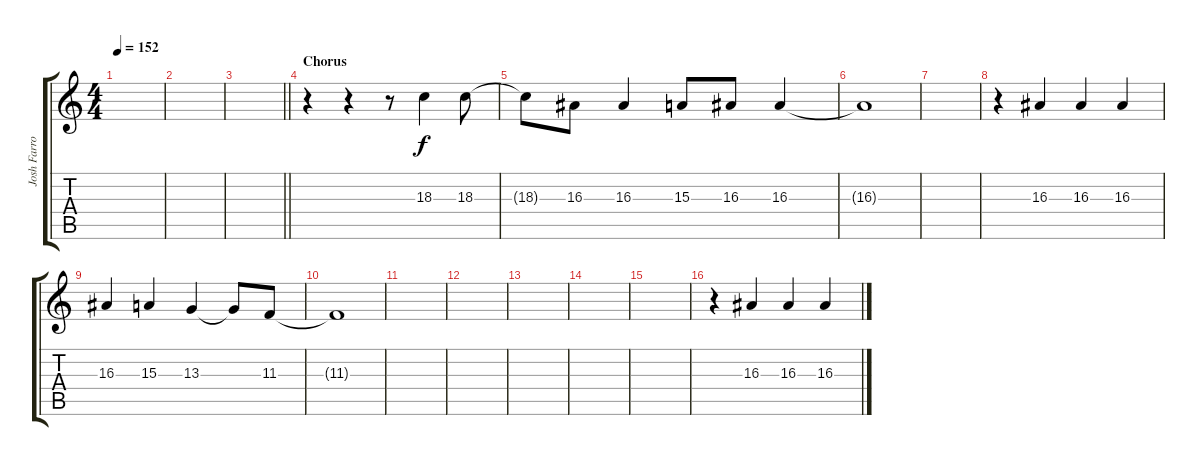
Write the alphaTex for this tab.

\track ("Josh Farro - Vocals" "Josh Farro") {mute instrument clarinet}
\staff {score tabs}
\tuning (Eb4 Bb3 Gb3 Db3 Ab2 Db2) {hide}
\ts (4 4)
\tempo 152
\clef g2
\ks c
|
|
\barLineRight lightlight
|
\section ("" "Chorus")
r.4 r.4 r.8 18.3.4 18.3.8 |
18.3{t}.8 16.3.8 16.3.4 15.3.8 16.3.8 16.3.4 |
16.3{t}.1 |
|
r.4 16.3.4 16.3.4 16.3.4 |
16.3.4 15.3.4 13.3.4 13.3{t}.8 11.3.8 |
11.3{t}.1 |
|
|
|
|
|
r.4 16.3.4 16.3.4 16.3.4
